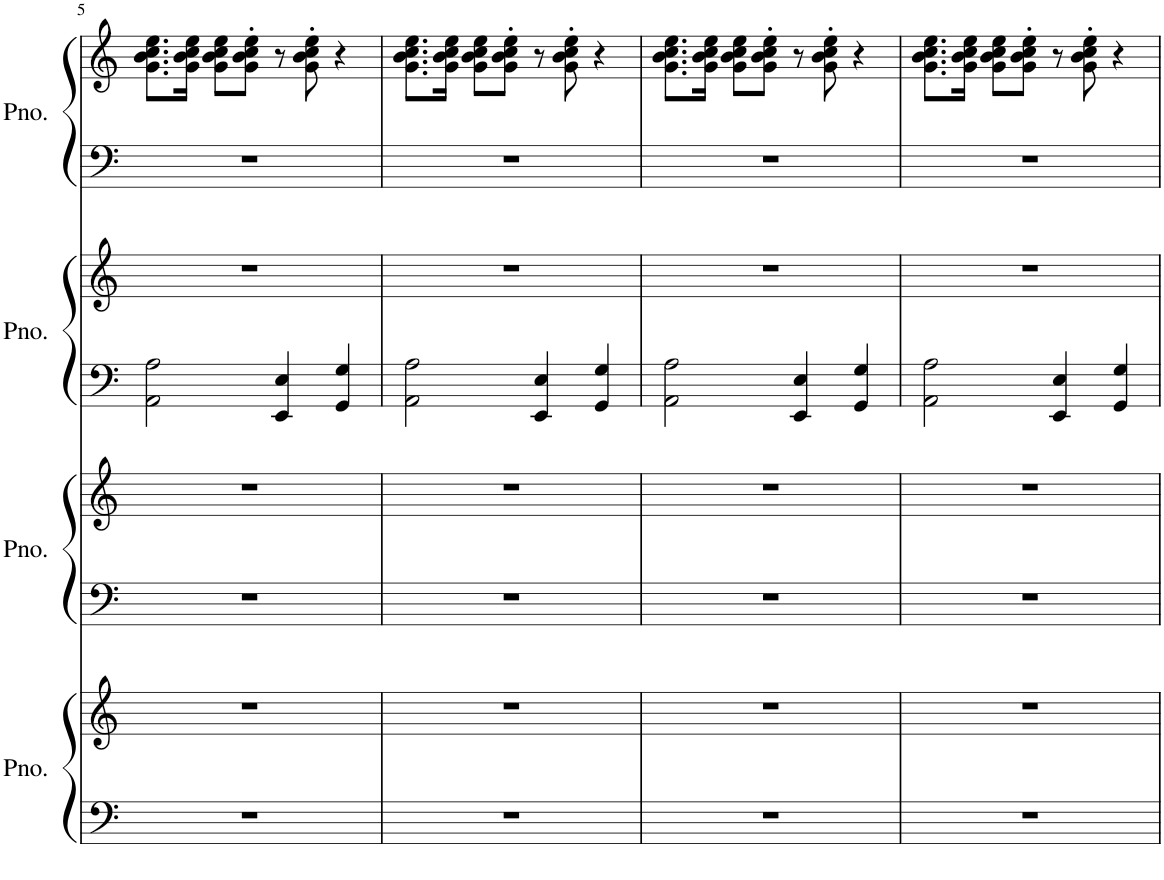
**kern	**kern	**kern	**kern	**kern	**kern	**kern	**kern
*part4	*part4	*part3	*part3	*part2	*part2	*part1	*part1
*staff8	*staff7	*staff6	*staff5	*staff4	*staff3	*staff2	*staff1
*I"Piano	*	*I"Piano	*	*I"Piano	*	*I"Piano	*
*I'Pno.	*	*I'Pno.	*	*I'Pno.	*	*I'Pno.	*
!!LO:PB:g=z
*clefF4	*clefG2	*clefF4	*clefG2	*clefF4	*clefG2	*clefF4	*clefG2
*k[]	*k[]	*k[]	*k[]	*k[]	*k[]	*k[]	*k[]
*M4/4	*M4/4	*M4/4	*M4/4	*M4/4	*M4/4	*M4/4	*M4/4
=5	=5	=5	=5	=5	=5	=5	=5
1r	1r	1r	1r	2AA\ 2A\	1r	1r	8.g\ 8.b\ 8.cc\ 8.ee\L
.	.	.	.	.	.	.	16g\ 16b\ 16cc\ 16ee\Jk
.	.	.	.	.	.	.	8g\ 8b\ 8cc\ 8ee\L
.	.	.	.	.	.	.	8g\' 8b\' 8cc\' 8ee\'J
.	.	.	.	4EE/ 4E/	.	.	8r
.	.	.	.	.	.	.	8g\' 8b\' 8cc\' 8ee\'
.	.	.	.	4GG/ 4G/	.	.	4r
=6	=6	=6	=6	=6	=6	=6	=6
1r	1r	1r	1r	2AA\ 2A\	1r	1r	8.g\ 8.b\ 8.cc\ 8.ee\L
.	.	.	.	.	.	.	16g\ 16b\ 16cc\ 16ee\Jk
.	.	.	.	.	.	.	8g\ 8b\ 8cc\ 8ee\L
.	.	.	.	.	.	.	8g\' 8b\' 8cc\' 8ee\'J
.	.	.	.	4EE/ 4E/	.	.	8r
.	.	.	.	.	.	.	8g\' 8b\' 8cc\' 8ee\'
.	.	.	.	4GG/ 4G/	.	.	4r
=7	=7	=7	=7	=7	=7	=7	=7
1r	1r	1r	1r	2AA\ 2A\	1r	1r	8.g\ 8.b\ 8.cc\ 8.ee\L
.	.	.	.	.	.	.	16g\ 16b\ 16cc\ 16ee\Jk
.	.	.	.	.	.	.	8g\ 8b\ 8cc\ 8ee\L
.	.	.	.	.	.	.	8g\' 8b\' 8cc\' 8ee\'J
.	.	.	.	4EE/ 4E/	.	.	8r
.	.	.	.	.	.	.	8g\' 8b\' 8cc\' 8ee\'
.	.	.	.	4GG/ 4G/	.	.	4r
=8	=8	=8	=8	=8	=8	=8	=8
1r	1r	1r	1r	2AA\ 2A\	1r	1r	8.g\ 8.b\ 8.cc\ 8.ee\L
.	.	.	.	.	.	.	16g\ 16b\ 16cc\ 16ee\Jk
.	.	.	.	.	.	.	8g\ 8b\ 8cc\ 8ee\L
.	.	.	.	.	.	.	8g\' 8b\' 8cc\' 8ee\'J
.	.	.	.	4EE/ 4E/	.	.	8r
.	.	.	.	.	.	.	8g\' 8b\' 8cc\' 8ee\'
.	.	.	.	4GG/ 4G/	.	.	4r
=	=	=	=	=	=	=	=
*-	*-	*-	*-	*-	*-	*-	*-
